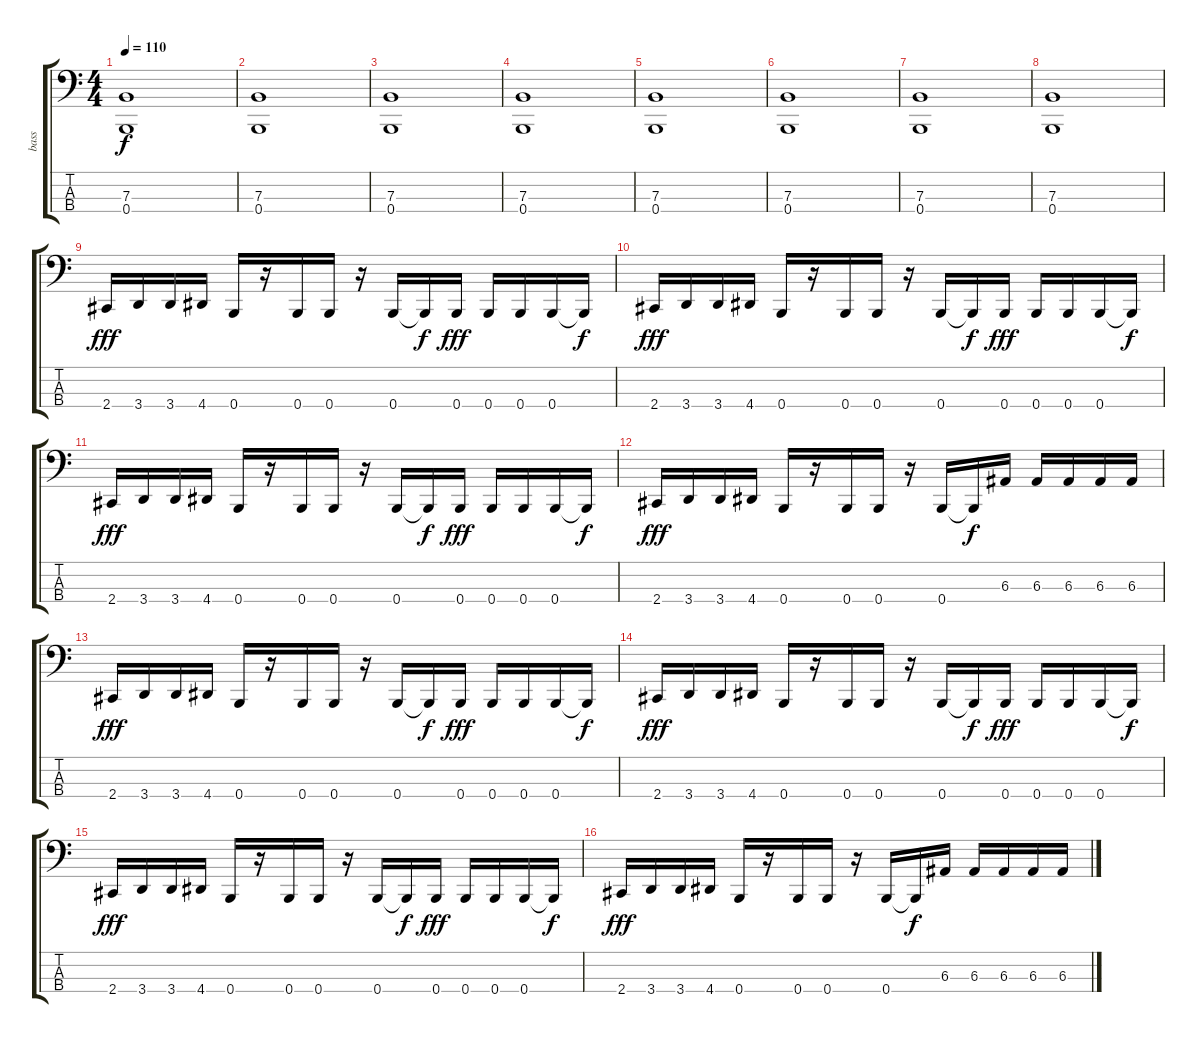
\track ("bass" "bass") {instrument electricbasspick}
\staff {score tabs}
\tuning (D2 A1 E1 B0) {hide}
\ts (4 4)
\tempo 110
\clef f4
\ks c
(7.3 0.4).1{dy f instrument electricbasspick} |
(7.3 0.4).1 |
(7.3 0.4).1 |
(7.3 0.4).1 |
(7.3 0.4).1 |
(7.3 0.4).1 |
(7.3 0.4).1 |
(7.3 0.4).1 |
2.4.16{dy fff} 3.4.16 3.4.16 4.4.16 0.4.16 r.16 0.4.16 0.4.16 r.16 0.4.16 0.4{t}.16{dy f} 0.4.16{dy fff} 0.4.16 0.4.16 0.4.16 0.4{t}.16{dy f} |
2.4.16{dy fff} 3.4.16 3.4.16 4.4.16 0.4.16 r.16 0.4.16 0.4.16 r.16 0.4.16 0.4{t}.16{dy f} 0.4.16{dy fff} 0.4.16 0.4.16 0.4.16 0.4{t}.16{dy f} |
2.4.16{dy fff} 3.4.16 3.4.16 4.4.16 0.4.16 r.16 0.4.16 0.4.16 r.16 0.4.16 0.4{t}.16{dy f} 0.4.16{dy fff} 0.4.16 0.4.16 0.4.16 0.4{t}.16{dy f} |
2.4.16{dy fff} 3.4.16 3.4.16 4.4.16 0.4.16 r.16 0.4.16 0.4.16 r.16 0.4.16 0.4{t}.16{dy f} 6.3.16 6.3.16 6.3.16 6.3.16 6.3.16 |
2.4.16{dy fff} 3.4.16 3.4.16 4.4.16 0.4.16 r.16 0.4.16 0.4.16 r.16 0.4.16 0.4{t}.16{dy f} 0.4.16{dy fff} 0.4.16 0.4.16 0.4.16 0.4{t}.16{dy f} |
2.4.16{dy fff} 3.4.16 3.4.16 4.4.16 0.4.16 r.16 0.4.16 0.4.16 r.16 0.4.16 0.4{t}.16{dy f} 0.4.16{dy fff} 0.4.16 0.4.16 0.4.16 0.4{t}.16{dy f} |
2.4.16{dy fff} 3.4.16 3.4.16 4.4.16 0.4.16 r.16 0.4.16 0.4.16 r.16 0.4.16 0.4{t}.16{dy f} 0.4.16{dy fff} 0.4.16 0.4.16 0.4.16 0.4{t}.16{dy f} |
2.4.16{dy fff} 3.4.16 3.4.16 4.4.16 0.4.16 r.16 0.4.16 0.4.16 r.16 0.4.16 0.4{t}.16{dy f} 6.3.16 6.3.16 6.3.16 6.3.16 6.3.16
